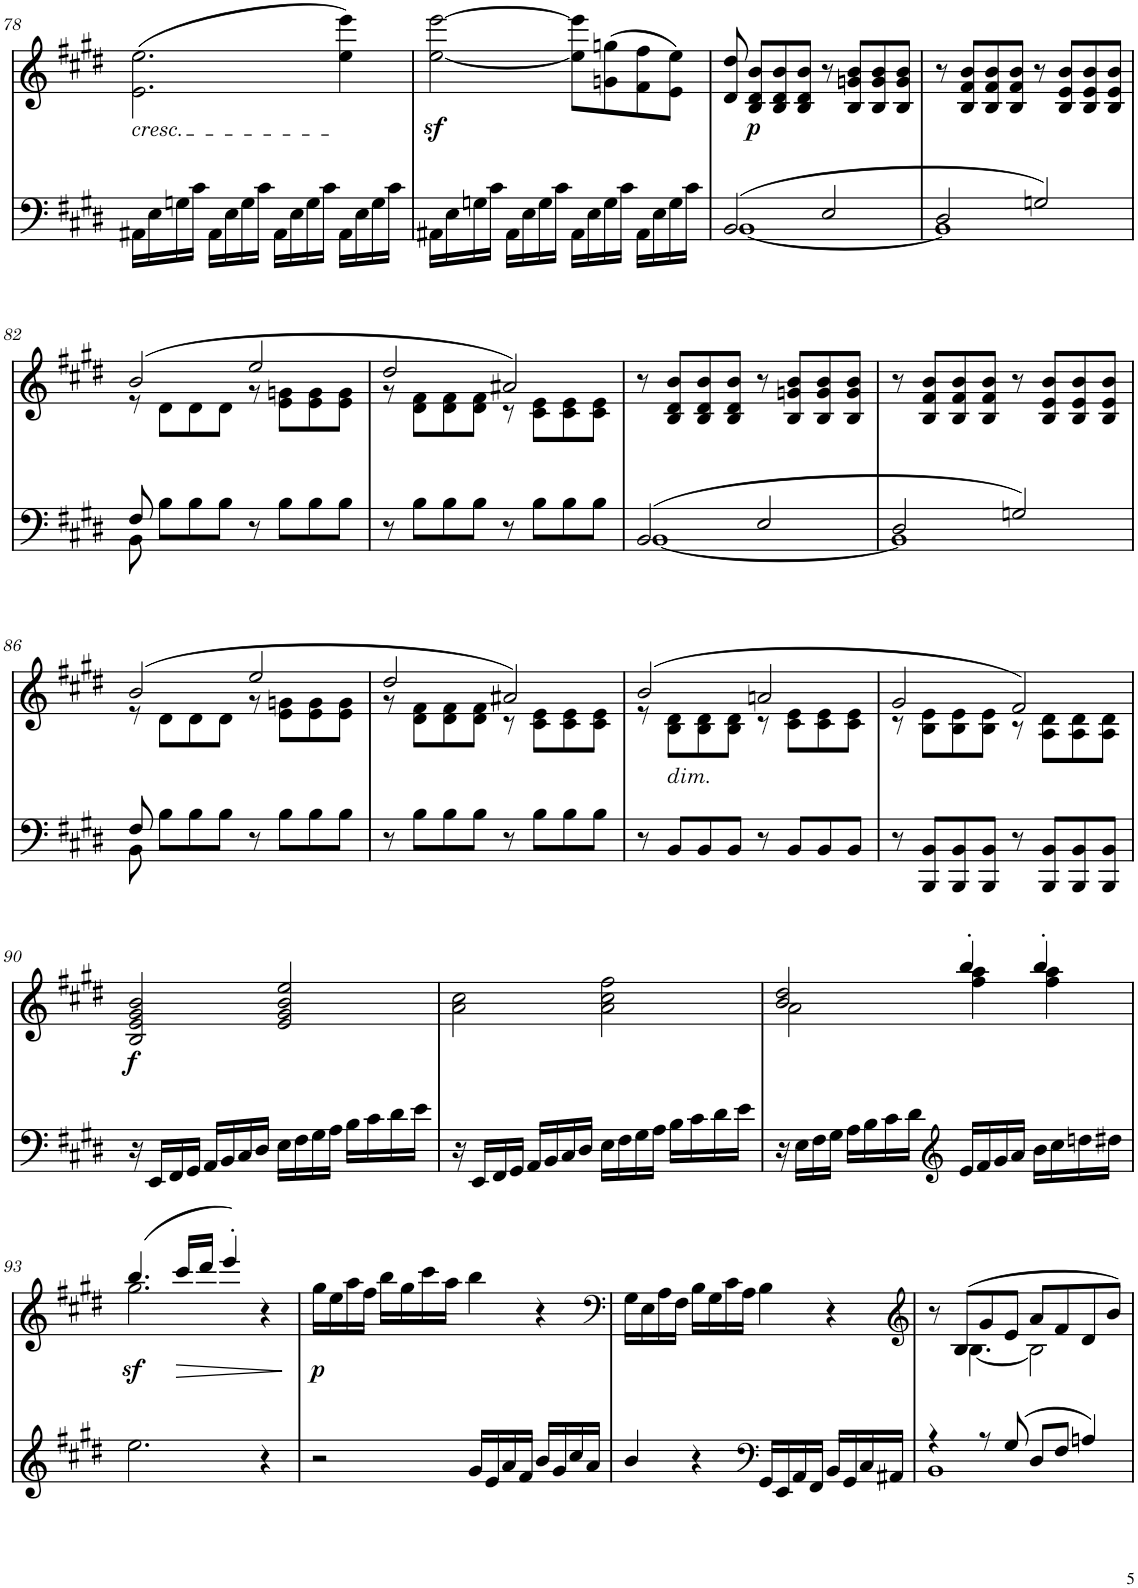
**kern	**kern	**text	**dynam
*part2	*part1	*part1	*part1
*staff2	*staff1	*staff1	*staff1
*I"piano	*I"piano	*	*
*I'Pno	*I'Pno	*	*
!!LO:PB:g=z
*clefF4	*clefG2	*	*
*k[f#c#g#d#]	*k[f#c#g#d#]	*	*
*E:	*E:	*	*
*M4/4	*M4/4	*	*
=78	=78	=78	=78
!	!LO:TX:b:i:t=cresc.	!	!
!	!	!LO:LY:b	!
16AA#X\LL	(2.e\ 2.ee\	<	.
16E\	.	.	.
16Gn\	.	.	.
16c#\JJ	.	.	.
16AA#\LL	.	.	.
16E\	.	.	.
16G\	.	.	.
16c#\JJ	.	.	.
16AA#\LL	.	.	.
16E\	.	.	.
16G\	.	.	.
16c#\JJ	.	.	.
16AA#\LL	4ee\ 4eee\)	.	.
16E\	.	.	.
16G\	.	.	.
16c#\JJ	.	.	.
=79	=79	=79	=79
16AA#X\LL	[2ee\z< [2eee\z<	.	.
16E\	.	.	.
16Gn\	.	.	.
16c#\JJ	.	.	.
16AA#\LL	.	.	.
16E\	.	.	.
16G\	.	.	.
16c#\JJ	.	.	.
16AA#\LL	8ee\] 8eee\]L	.	.
16E\	.	.	.
16G\	(8gn\ 8ggn\	.	.
16c#\JJ	.	.	.
16AA#\LL	8f#\ 8ff#\	.	.
16E\	.	.	.
16G\	8e\ 8ee\J)	.	.
16c#\JJ	.	.	.
=80	=80	=80	=80
*^	*	*	*
!	!	!	!LO:LY:b	!
(2BB/	[1BB	8d#/ 8dd#/	p	.
!	!	!	!	!LO:DY:b
.	.	8B/ 8d#/ 8b/L	.	p
.	.	8B/ 8d#/ 8b/	.	.
.	.	8B/ 8d#/ 8b/J	.	.
2E/	.	8r	.	.
.	.	8B/ 8gn/ 8b/L	.	.
.	.	8B/ 8g/ 8b/	.	.
.	.	8B/ 8g/ 8b/J	.	.
=81	=81	=81	=81	=81
2D#/	1BB]	8r	.	.
.	.	8B/ 8f#/ 8b/L	.	.
.	.	8B/ 8f#/ 8b/	.	.
.	.	8B/ 8f#/ 8b/J	.	.
2Gn/)	.	8r	.	.
.	.	8B/ 8e/ 8b/L	.	.
.	.	8B/ 8e/ 8b/	.	.
.	.	8B/ 8e/ 8b/J	.	.
!!LO:LB:g=z
=82	=82	=82	=82	=82
*	*	*^	*	*
8F#/	8BB\	(2b/	8r	.	.
8B\L	2..ryy	.	8d#\L	.	.
8B\	.	.	8d#\	.	.
8B\J	.	.	8d#\J	.	.
8r	.	2ee/	8r	.	.
8B\L	.	.	8e\ 8gn\L	.	.
8B\	.	.	8e\ 8g\	.	.
8B\J	.	.	8e\ 8g\J	.	.
*v	*v	*	*	*	*
=83	=83	=83	=83	=83
8r	2dd#/	8r	.	.
8B\L	.	8d#\ 8f#\L	.	.
8B\	.	8d#\ 8f#\	.	.
8B\J	.	8d#\ 8f#\J	.	.
8r	2a#X/)	8r	.	.
8B\L	.	8c#\ 8e\L	.	.
8B\	.	8c#\ 8e\	.	.
8B\J	.	8c#\ 8e\J	.	.
*	*v	*v	*	*
=84	=84	=84	=84
*^	*	*	*
(2BB/	[1BB	8r	.	.
.	.	8B/ 8d#/ 8b/L	.	.
.	.	8B/ 8d#/ 8b/	.	.
.	.	8B/ 8d#/ 8b/J	.	.
2E/	.	8r	.	.
.	.	8B/ 8gn/ 8b/L	.	.
.	.	8B/ 8g/ 8b/	.	.
.	.	8B/ 8g/ 8b/J	.	.
=85	=85	=85	=85	=85
2D#/	1BB]	8r	.	.
.	.	8B/ 8f#/ 8b/L	.	.
.	.	8B/ 8f#/ 8b/	.	.
.	.	8B/ 8f#/ 8b/J	.	.
2Gn/)	.	8r	.	.
.	.	8B/ 8e/ 8b/L	.	.
.	.	8B/ 8e/ 8b/	.	.
.	.	8B/ 8e/ 8b/J	.	.
!!LO:LB:g=z
=86	=86	=86	=86	=86
*	*	*^	*	*
8F#/	8BB\	(2b/	8r	.	.
8B\L	2..ryy	.	8d#\L	.	.
8B\	.	.	8d#\	.	.
8B\J	.	.	8d#\J	.	.
8r	.	2ee/	8r	.	.
8B\L	.	.	8e\ 8gn\L	.	.
8B\	.	.	8e\ 8g\	.	.
8B\J	.	.	8e\ 8g\J	.	.
*v	*v	*	*	*	*
=87	=87	=87	=87	=87
8r	2dd#/	8r	.	.
8B\L	.	8d#\ 8f#\L	.	.
8B\	.	8d#\ 8f#\	.	.
8B\J	.	8d#\ 8f#\J	.	.
8r	2a#X/)	8r	.	.
8B\L	.	8c#\ 8e\L	.	.
8B\	.	8c#\ 8e\	.	.
8B\J	.	8c#\ 8e\J	.	.
=88	=88	=88	=88	=88
8r	(2b/	8r	.	.
!	!	!LO:TX:b:i:t=dim.	!	!
8BB/L	.	8B\ 8d#\L	.	.
8BB/	.	8B\ 8d#\	.	.
8BB/J	.	8B\ 8d#\J	.	.
8r	2an/	8r	>	.
8BB/L	.	8c#\ 8e\L	.	.
8BB/	.	8c#\ 8e\	.	.
8BB/J	.	8c#\ 8e\J	.	.
=89	=89	=89	=89	=89
8r	2g#/	8r	.	.
8BBB/ 8BB/L	.	8B\ 8e\L	.	.
8BBB/ 8BB/	.	8B\ 8e\	.	.
8BBB/ 8BB/J	.	8B\ 8e\J	.	.
8r	2f#/)	8r	.	.
8BBB/ 8BB/L	.	8A\ 8d#\L	.	.
8BBB/ 8BB/	.	8A\ 8d#\	.	.
8BBB/ 8BB/J	.	8A\ 8d#\J	.	.
!!LO:LB:g=z
=90	=90	=90	=90	=90
!	!	!	!LO:LY:b	!LO:DY:b
*	*v	*v	*	*
16r	2B/ 2e/ 2g#/ 2b/	f	f
16EE/LL	.	.	.
16FF#/	.	.	.
16GG#/JJ	.	.	.
16AA/LL	.	.	.
16BB/	.	.	.
16C#/	.	.	.
16D#/JJ	.	.	.
16E\LL	2e/ 2g#/ 2b/ 2ee/	.	.
16F#\	.	.	.
16G#\	.	.	.
16A\JJ	.	.	.
16B\LL	.	.	.
16c#\	.	.	.
16d#\	.	.	.
16e\JJ	.	.	.
=91	=91	=91	=91
16r	2a\ 2cc#\	.	.
16EE/LL	.	.	.
16FF#/	.	.	.
16GG#/JJ	.	.	.
16AA/LL	.	.	.
16BB/	.	.	.
16C#/	.	.	.
16D#/JJ	.	.	.
16E\LL	2a\ 2cc#\ 2ff#\	.	.
16F#\	.	.	.
16G#\	.	.	.
16A\JJ	.	.	.
16B\LL	.	.	.
16c#\	.	.	.
16d#\	.	.	.
16e\JJ	.	.	.
=92	=92	=92	=92
*	*^	*	*
16r	2b/ 2dd#/	2a\	.	.
16E\LL	.	.	.	.
16F#\	.	.	.	.
16G#\JJ	.	.	.	.
16A\LL	.	.	.	.
16B\	.	.	.	.
16c#\	.	.	.	.
16d#\JJ	.	.	.	.
*clefG2	*	*	*	*
16e/LL	4bb'/	4ff#\ 4aa\	.	.
16f#/	.	.	.	.
16g#/	.	.	.	.
16a/JJ	.	.	.	.
16b\LL	4bb'/	4ff#\ 4aa\	.	.
16cc#\	.	.	.	.
16ddn\	.	.	.	.
16dd#X\JJ	.	.	.	.
!!LO:LB:g=z	!!
=93	=93	=93	=93	=93
!	!	!	!LO:LY:b	!LO:DY:b
2.ee\	(4.bb/	2.gg#\	>	sf
!	!	!	!	!LO:HP:b
.	16ccc#/LL	.	.	>
.	16ddd#/JJ	.	.	.
.	4eee'/)	.	.	.
4r	4r	4ryy	.	]
=94	=94	=94	=94	=94
!	!	!	!LO:LY:b	!LO:DY:b
*	*v	*v	*	*
2r	16gg#\LL	p	p
.	16ee\	.	.
.	16aa\	.	.
.	16ff#\JJ	.	.
.	16bb\LL	.	.
.	16gg#\	.	.
.	16ccc#\	.	.
.	16aa\JJ	.	.
16g#/LL	4bb\	.	.
16e/	.	.	.
16a/	.	.	.
16f#/JJ	.	.	.
16b/LL	4r	.	.
16g#/	.	.	.
16cc#/	.	.	.
16a/JJ	.	.	.
=95	=95	=95	=95
*	*clefF4	*	*
4b/	16G#\LL	.	.
.	16E\	.	.
.	16A\	.	.
.	16F#\JJ	.	.
4r	16B\LL	.	.
.	16G#\	.	.
.	16c#\	.	.
.	16A\JJ	.	.
*clefF4	*	*	*
!	!	!LO:LY:b	!
16GG#/LL	4B\	<	.
16EE/	.	.	.
16AA/	.	.	.
16FF#/JJ	.	.	.
16BB/LL	4r	.	.
16GG#/	.	.	.
16C#/	.	.	.
16AA#X/JJ	.	.	.
=96	=96	=96	=96
*	*clefG2	*	*
*^	*^	*	*
4r	1BB	8r	8ryy	.	.
.	.	(8B/L	[4.B\	.	.
8r	.	8g#/	.	.	.
(8G#/	.	8e/J	.	.	.
8D#/L	.	8a/L	2B\]	.	.
8F#/J	.	8f#/	.	.	.
4An/)	.	8d#/	.	.	.
.	.	8b/J)	.	.	.
*v	*v	*	*	*	*
*	*v	*v	*	*
=	=	=	=
*-	*-	*-	*-
